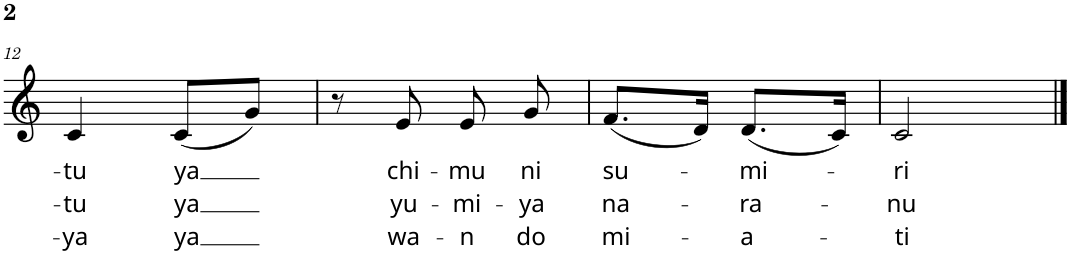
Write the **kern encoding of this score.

**kern	**text	**text	**text
*part1	*part1	*part1	*part1
*staff1	*staff1	*staff1	*staff1
*I"Piano	*	*	*
*I'Pno.	*	*	*
!!LO:PB:g=z
*clefG2	*	*	*
*k[]	*	*	*
*M2/4	*	*	*
=12	=12	=12	=12
!	!LO:LY:b	!LO:LY:b	!LO:LY:b
4c/	-tu	-tu	-ya
!	!LO:LY:b	!LO:LY:b	!LO:LY:b
(8c/L	ya	ya	ya
8g/J)	.	.	.
=13	=13	=13	=13
8r	.	.	.
!	!LO:LY:b	!LO:LY:b	!LO:LY:b
8e/	chi-	yu-	wa-
!	!LO:LY:b	!LO:LY:b	!LO:LY:b
8e/	-mu	-mi-	-n
!	!LO:LY:b	!LO:LY:b	!LO:LY:b
8g/	ni	-ya	do
=14	=14	=14	=14
!	!LO:LY:b	!LO:LY:b	!LO:LY:b
(8.f/L	su-	na-	mi-
16d/Jk)	.	.	.
!	!LO:LY:b	!LO:LY:b	!LO:LY:b
(8.d/L	-mi-	-ra-	-a-
16c/Jk)	.	.	.
=15	=15	=15	=15
!	!LO:LY:b	!LO:LY:b	!LO:LY:b
2c/	-ri	-nu	-ti
==	==	==	==
*-	*-	*-	*-
